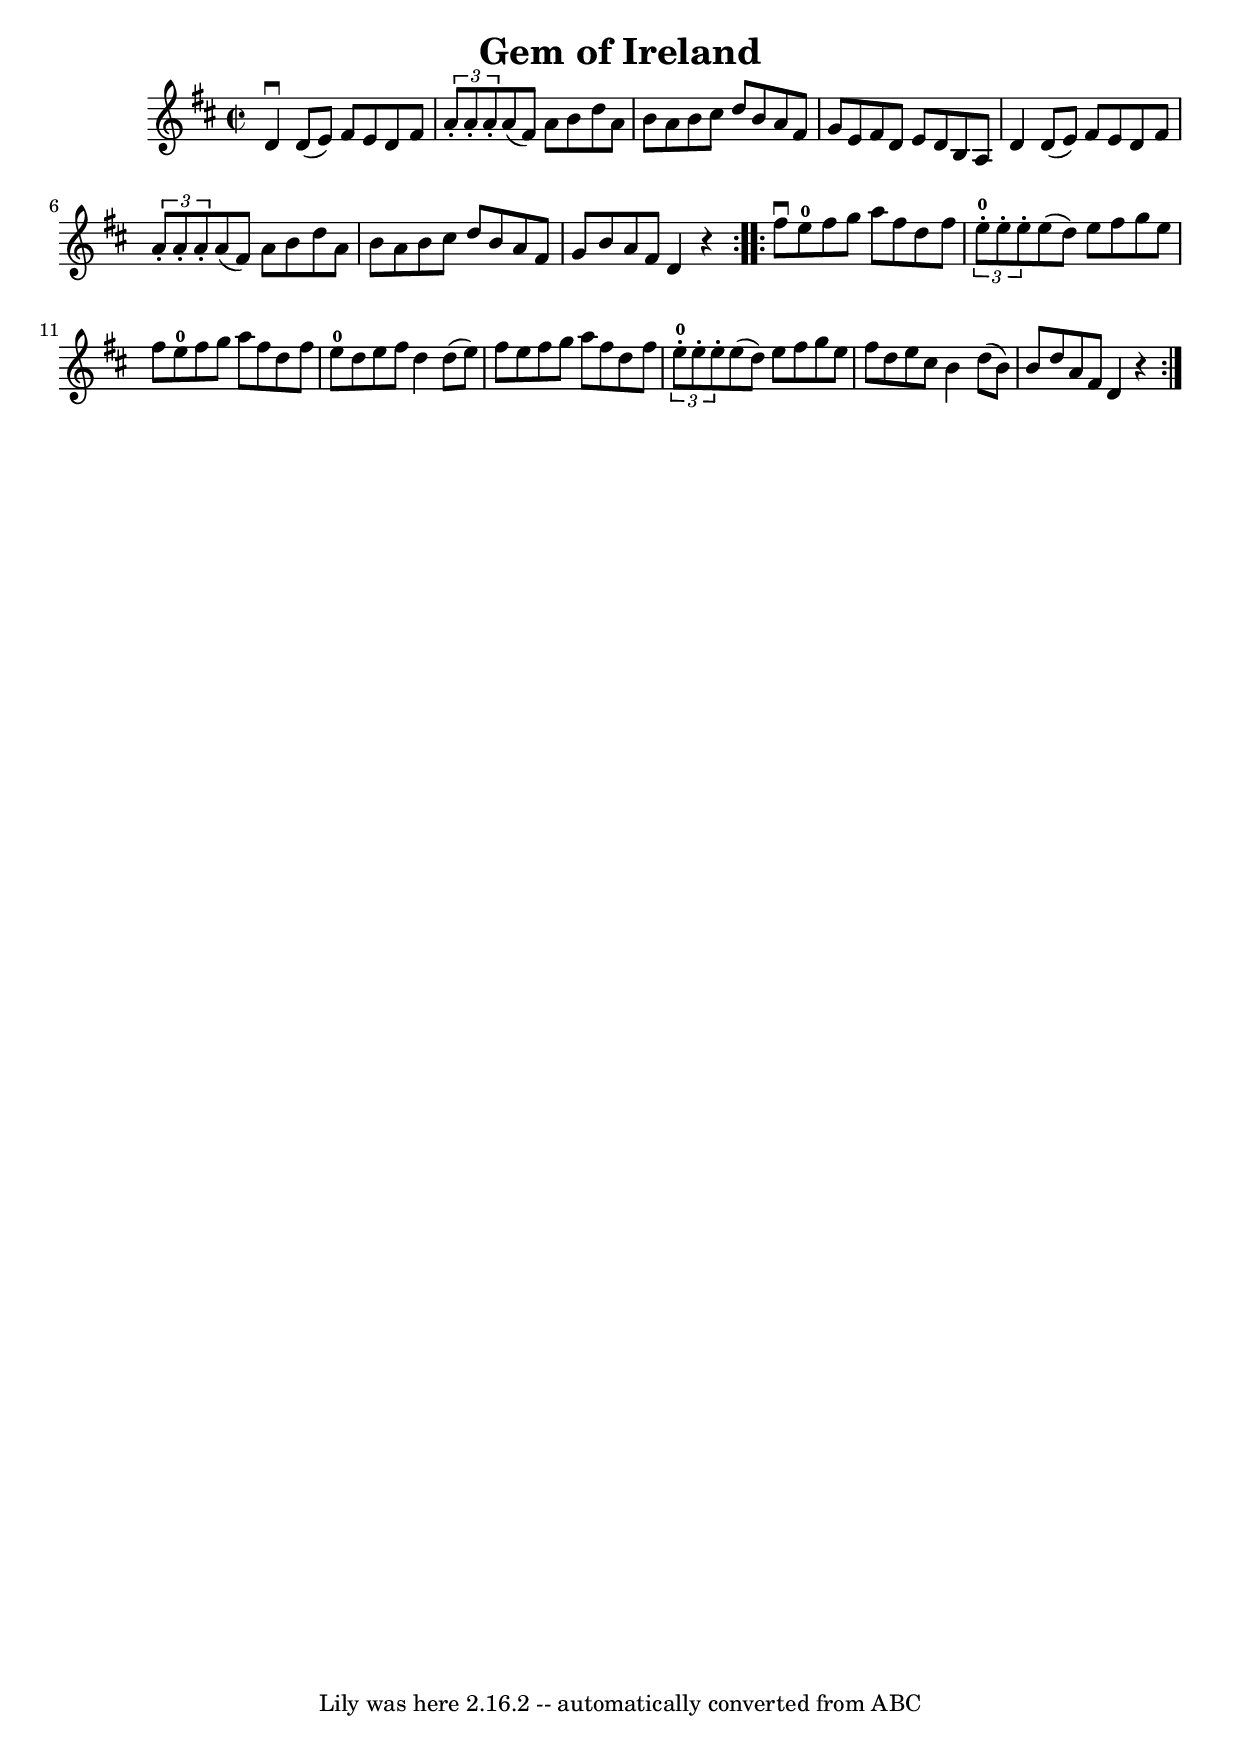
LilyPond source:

\version "2.16.2"
\include "Mammoth.ily"
\header {
  %% book = "Ryan's Mammoth Collection"
  crossRefNumber = "1"
  footnotes = "\\\\299"
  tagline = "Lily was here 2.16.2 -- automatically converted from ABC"
  title = "Gem of Ireland"

}
voicedefault =  {



  \repeat volta 2 {

    \override Staff.TimeSignature #'style = #'C
    \time 2/2 
    \key d \major
    d'4^\downbow d'8 (e'8) fis'8 e'8    
    d'8 fis'8    |
    \times 2/3 { a'8-. a'8-. a'8-. 
	       } a'8 (
    fis'8) a'8 b'8 d''8 a'8    |
    b'8 a'8 b'8 cis''8 
    d''8 b'8 a'8 fis'8    |
    g'8 e'8 fis'8 d'8 e'8  
    d'8 b8 a8    |
    d'4 d'8 (e'8) fis'8 e'8 d'8  
    fis'8    |
    \times 2/3 { a'8-. a'8-. a'8-. 
	       } a'8 (fis'8 ) a'8 b'8 d''8 a'8    |
    b'8 a'8 b'8 cis''8    
    d''8 b'8 a'8 fis'8    |
    g'8 b'8 a'8 fis'8 d'4    
    r4   
  } 
  \repeat volta 2 {
    fis''8^\downbow e''8-0 fis''8 g''8    
    a''8 fis''8 d''8 fis''8    |
    \times 2/3 { e''8-0-.   
		 e''8-. e''8-. 
	       } e''8 (d''8) e''8 fis''8 g''8 e''8     |
    fis''8 e''8-0 fis''8 g''8 a''8 fis''8 d''8    
    fis''8    |
    e''8-0 d''8 e''8 fis''8 d''4 d''8 (
    e''8)   |
    fis''8 e''8 fis''8 g''8 a''8 fis''8    
    d''8 fis''8    |
    \times 2/3 { e''8-0-. e''8-. e''8-. 
	       } 
    e''8 (d''8) e''8 fis''8 g''8 e''8    |
    fis''8    
    d''8 e''8 cis''8 b'4 d''8 (b'8)   |
    b'8 d''8    
    a'8 fis'8 d'4    r4   
  }   

}

\score{
  <<

    \context Staff="default"
    {
      \voicedefault 
      
    }

  >>
  \layout {
    
  }
  \midi {
  }

}
